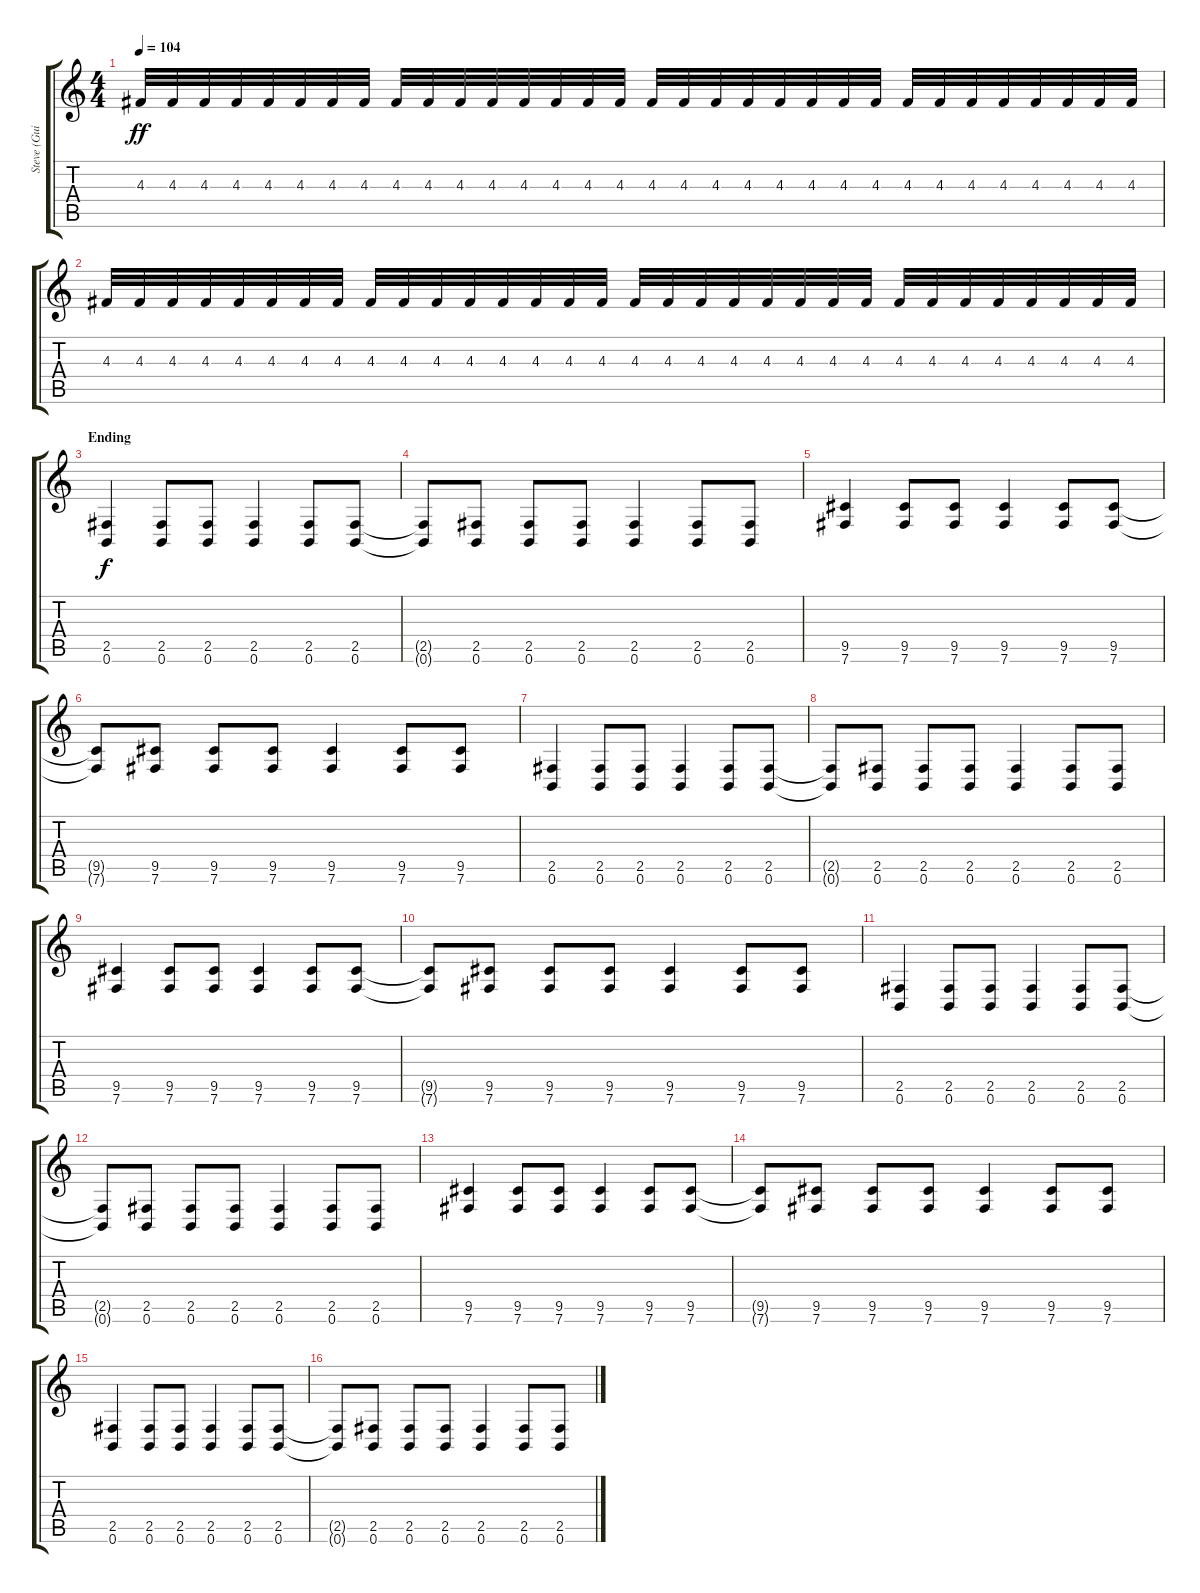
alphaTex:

\track ("Steve (Guitar)" "Steve (Gui") {instrument distortionguitar}
\staff {score tabs}
\tuning (B3 Gb3 D3 A2 E2 B1) {hide}
\ts (4 4)
\tempo 104
\clef g2
\ks c
4.3.32{dy ff} 4.3.32 4.3.32 4.3.32 4.3.32 4.3.32 4.3.32 4.3.32 4.3.32 4.3.32 4.3.32 4.3.32 4.3.32 4.3.32 4.3.32 4.3.32 4.3.32 4.3.32 4.3.32 4.3.32 4.3.32 4.3.32 4.3.32 4.3.32 4.3.32 4.3.32 4.3.32 4.3.32 4.3.32 4.3.32 4.3.32 4.3.32 |
4.3.32 4.3.32 4.3.32 4.3.32 4.3.32 4.3.32 4.3.32 4.3.32 4.3.32 4.3.32 4.3.32 4.3.32 4.3.32 4.3.32 4.3.32 4.3.32 4.3.32 4.3.32 4.3.32 4.3.32 4.3.32 4.3.32 4.3.32 4.3.32 4.3.32 4.3.32 4.3.32 4.3.32 4.3.32 4.3.32 4.3.32 4.3.32 |
\section ("" "Ending")
(2.5 0.6).4{dy f} (2.5 0.6).8 (2.5 0.6).8 (2.5 0.6).4 (2.5 0.6).8 (2.5 0.6).8 |
(2.5{t} 0.6{t}).8 (2.5 0.6).8 (2.5 0.6).8 (2.5 0.6).8 (2.5 0.6).4 (2.5 0.6).8 (2.5 0.6).8 |
(9.5 7.6).4 (9.5 7.6).8 (9.5 7.6).8 (9.5 7.6).4 (9.5 7.6).8 (9.5 7.6).8 |
(9.5{t} 7.6{t}).8 (9.5 7.6).8 (9.5 7.6).8 (9.5 7.6).8 (9.5 7.6).4 (9.5 7.6).8 (9.5 7.6).8 |
(2.5 0.6).4 (2.5 0.6).8 (2.5 0.6).8 (2.5 0.6).4 (2.5 0.6).8 (2.5 0.6).8 |
(2.5{t} 0.6{t}).8 (2.5 0.6).8 (2.5 0.6).8 (2.5 0.6).8 (2.5 0.6).4 (2.5 0.6).8 (2.5 0.6).8 |
(9.5 7.6).4 (9.5 7.6).8 (9.5 7.6).8 (9.5 7.6).4 (9.5 7.6).8 (9.5 7.6).8 |
(9.5{t} 7.6{t}).8 (9.5 7.6).8 (9.5 7.6).8 (9.5 7.6).8 (9.5 7.6).4 (9.5 7.6).8 (9.5 7.6).8 |
(2.5 0.6).4 (2.5 0.6).8 (2.5 0.6).8 (2.5 0.6).4 (2.5 0.6).8 (2.5 0.6).8 |
(2.5{t} 0.6{t}).8 (2.5 0.6).8 (2.5 0.6).8 (2.5 0.6).8 (2.5 0.6).4 (2.5 0.6).8 (2.5 0.6).8 |
(9.5 7.6).4 (9.5 7.6).8 (9.5 7.6).8 (9.5 7.6).4 (9.5 7.6).8 (9.5 7.6).8 |
(9.5{t} 7.6{t}).8 (9.5 7.6).8 (9.5 7.6).8 (9.5 7.6).8 (9.5 7.6).4 (9.5 7.6).8 (9.5 7.6).8 |
(2.5 0.6).4 (2.5 0.6).8 (2.5 0.6).8 (2.5 0.6).4 (2.5 0.6).8 (2.5 0.6).8 |
(2.5{t} 0.6{t}).8 (2.5 0.6).8 (2.5 0.6).8 (2.5 0.6).8 (2.5 0.6).4 (2.5 0.6).8 (2.5 0.6).8
